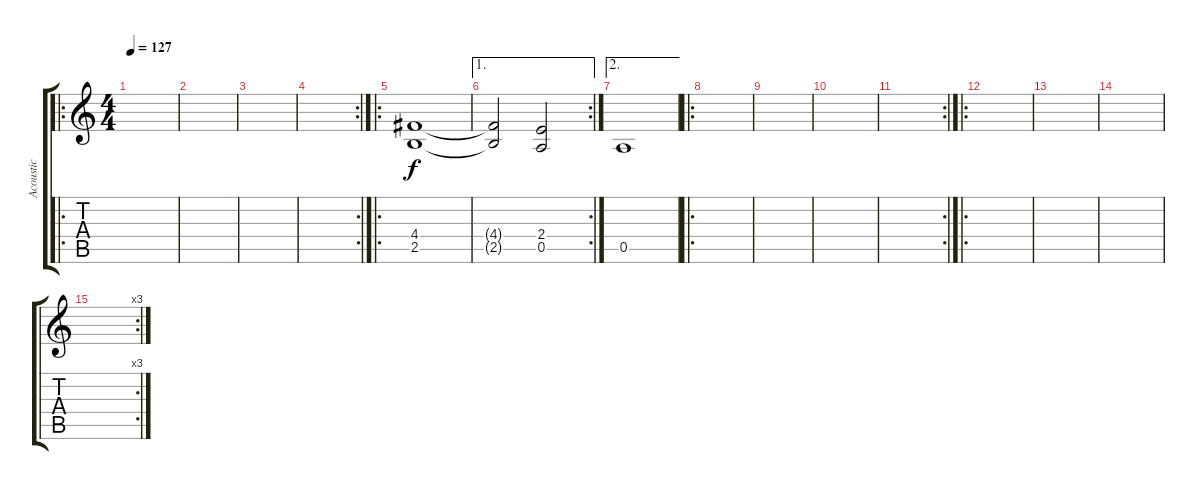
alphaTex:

\track ("Acoustic" "Acoustic") {instrument acousticguitarnylon}
\staff {score tabs}
\tuning (E4 B3 G3 D3 A2 E2) {hide}
\ro
\ts (4 4)
\tempo 127
\clef g2
\ks c
|
|
|
\rc 2
|
\ro
(4.4 2.5).1 |
\ae 1
\rc 2
(4.4{t} 2.5{t}).2 (2.4 0.5).2 |
\ae 2
0.5.1 |
\ro
|
|
|
\rc 2
|
\ro
|
|
|
\rc 3
